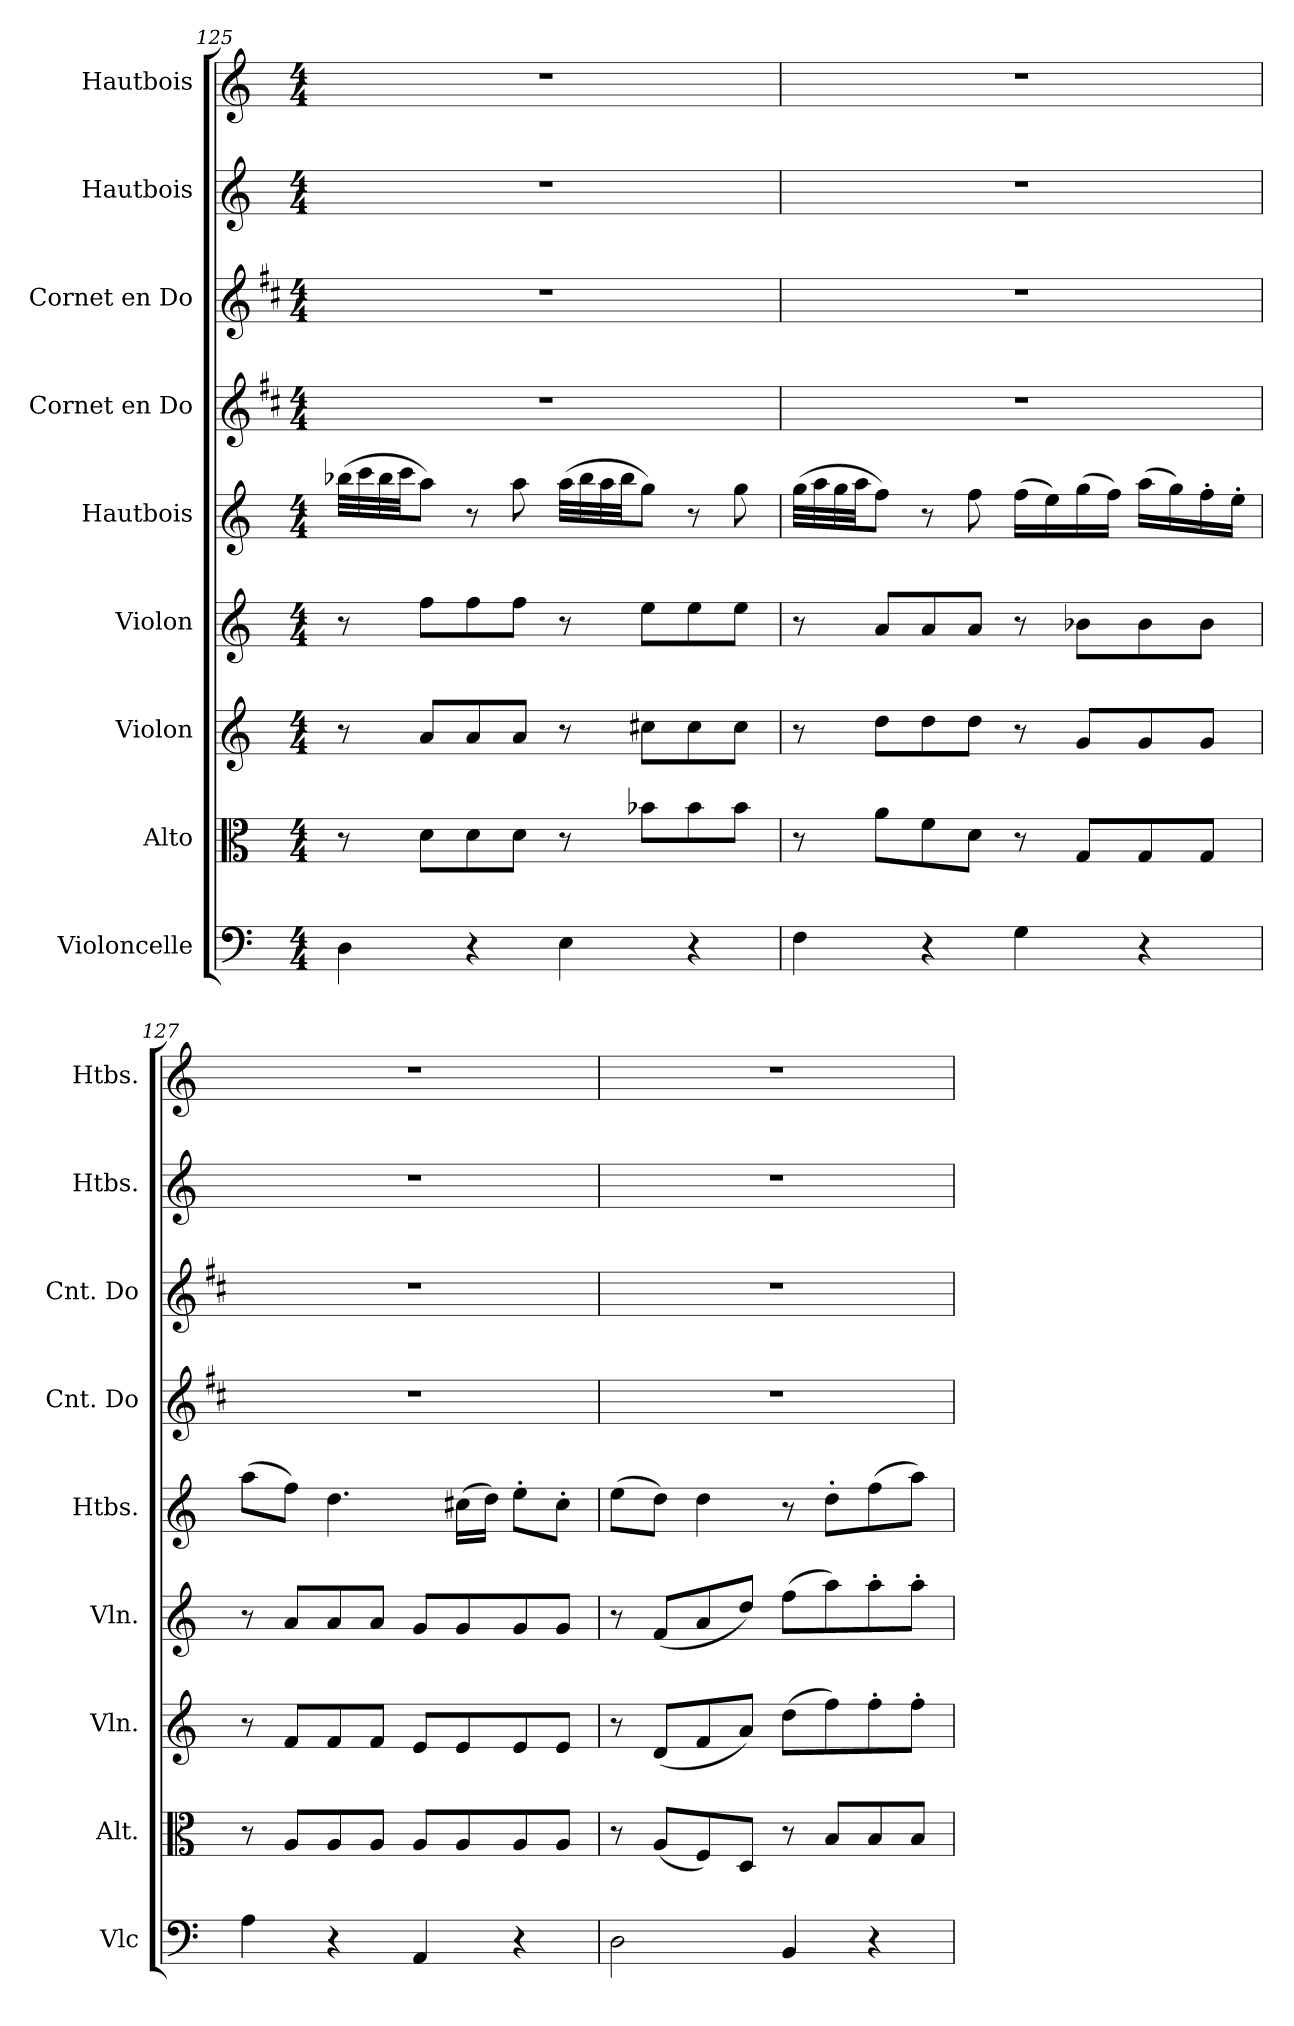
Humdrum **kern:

**kern	**kern	**kern	**kern	**kern	**kern	**kern	**kern	**kern
*part9	*part8	*part7	*part6	*part5	*part4	*part3	*part2	*part1
*staff9	*staff8	*staff7	*staff6	*staff5	*staff4	*staff3	*staff2	*staff1
*I"Violoncelle	*I"Alto	*I"Violon	*I"Violon	*I"Hautbois	*I"Cornet en Do	*I"Cornet en Do	*I"Hautbois	*I"Hautbois
*I'Vlc	*I'Alt.	*I'Vln.	*I'Vln.	*I'Htbs.	*I'Cnt. Do	*I'Cnt. Do	*I'Htbs.	*I'Htbs.
!!LO:PB:g=z
*clefF4	*clefC3	*clefG2	*clefG2	*clefG2	*clefG2	*clefG2	*clefG2	*clefG2
*	*	*	*	*	*ITrd1c2	*ITrd1c2	*	*
*k[]	*k[]	*k[]	*k[]	*k[]	*k[]	*k[]	*k[]	*k[]
*M4/4	*M4/4	*M4/4	*M4/4	*M4/4	*M4/4	*M4/4	*M4/4	*M4/4
=125	=125	=125	=125	=125	=125	=125	=125	=125
4D\	8r	8r	8r	(32bb-X\LLL	1r	1r	1r	1r
.	.	.	.	32ccc\	.	.	.	.
.	.	.	.	32bb-\	.	.	.	.
.	.	.	.	32ccc\JJ	.	.	.	.
.	8d\L	8a/L	8ff\L	8aa\J)	.	.	.	.
4r	8d\	8a/	8ff\	8r	.	.	.	.
.	8d\J	8a/J	8ff\J	8aa\	.	.	.	.
4E\	8r	8r	8r	(32aa\LLL	.	.	.	.
.	.	.	.	32bb-\	.	.	.	.
.	.	.	.	32aa\	.	.	.	.
.	.	.	.	32bb-\JJ	.	.	.	.
.	8b-X\L	8cc#X\L	8ee\L	8gg\J)	.	.	.	.
4r	8b-\	8cc#\	8ee\	8r	.	.	.	.
.	8b-\J	8cc#\J	8ee\J	8gg\	.	.	.	.
=126	=126	=126	=126	=126	=126	=126	=126	=126
4F\	8r	8r	8r	(32gg\LLL	1r	1r	1r	1r
.	.	.	.	32aa\	.	.	.	.
.	.	.	.	32gg\	.	.	.	.
.	.	.	.	32aa\JJ	.	.	.	.
.	8a\L	8dd\L	8a/L	8ff\J)	.	.	.	.
4r	8f\	8dd\	8a/	8r	.	.	.	.
.	8d\J	8dd\J	8a/J	8ff\	.	.	.	.
4G\	8r	8r	8r	(16ff\LL	.	.	.	.
.	.	.	.	16ee\)	.	.	.	.
.	8G/L	8g/L	8b-X\L	(16gg\	.	.	.	.
.	.	.	.	16ff\JJ)	.	.	.	.
4r	8G/	8g/	8b-\	(16aa\LL	.	.	.	.
.	.	.	.	16gg\)	.	.	.	.
.	8G/J	8g/J	8b-\J	16ff'\	.	.	.	.
.	.	.	.	16ee'\JJ	.	.	.	.
=127	=127	=127	=127	=127	=127	=127	=127	=127
4A\	8r	8r	8r	(8aa\L	1r	1r	1r	1r
.	8A/L	8f/L	8a/L	8ff\J)	.	.	.	.
4r	8A/	8f/	8a/	4.dd\	.	.	.	.
.	8A/J	8f/J	8a/J	.	.	.	.	.
4AA/	8A/L	8e/L	8g/L	.	.	.	.	.
.	8A/	8e/	8g/	(16cc#X\LL	.	.	.	.
.	.	.	.	16dd\JJ)	.	.	.	.
4r	8A/	8e/	8g/	8ee'\L	.	.	.	.
.	8A/J	8e/J	8g/J	8cc#'\J	.	.	.	.
!!LO:PB:g=z
=128	=128	=128	=128	=128	=128	=128	=128	=128
2D\	8r	8r	8r	(8ee\L	1r	1r	1r	1r
.	(8A/L	(8d/L	(8f/L	8dd\J)	.	.	.	.
.	8F/)	8f/	8a/	4dd\	.	.	.	.
.	8D/J	8a/J)	8dd/J)	.	.	.	.	.
4BB/	8r	(8dd\L	(8ff\L	8r	.	.	.	.
.	8B/L	8ff\)	8aa\)	8dd'\L	.	.	.	.
4r	8B/	8ff'\	8aa'\	(8ff\	.	.	.	.
.	8B/J	8ff'\J	8aa'\J	8aa\J)	.	.	.	.
=	=	=	=	=	=	=	=	=
*-	*-	*-	*-	*-	*-	*-	*-	*-
